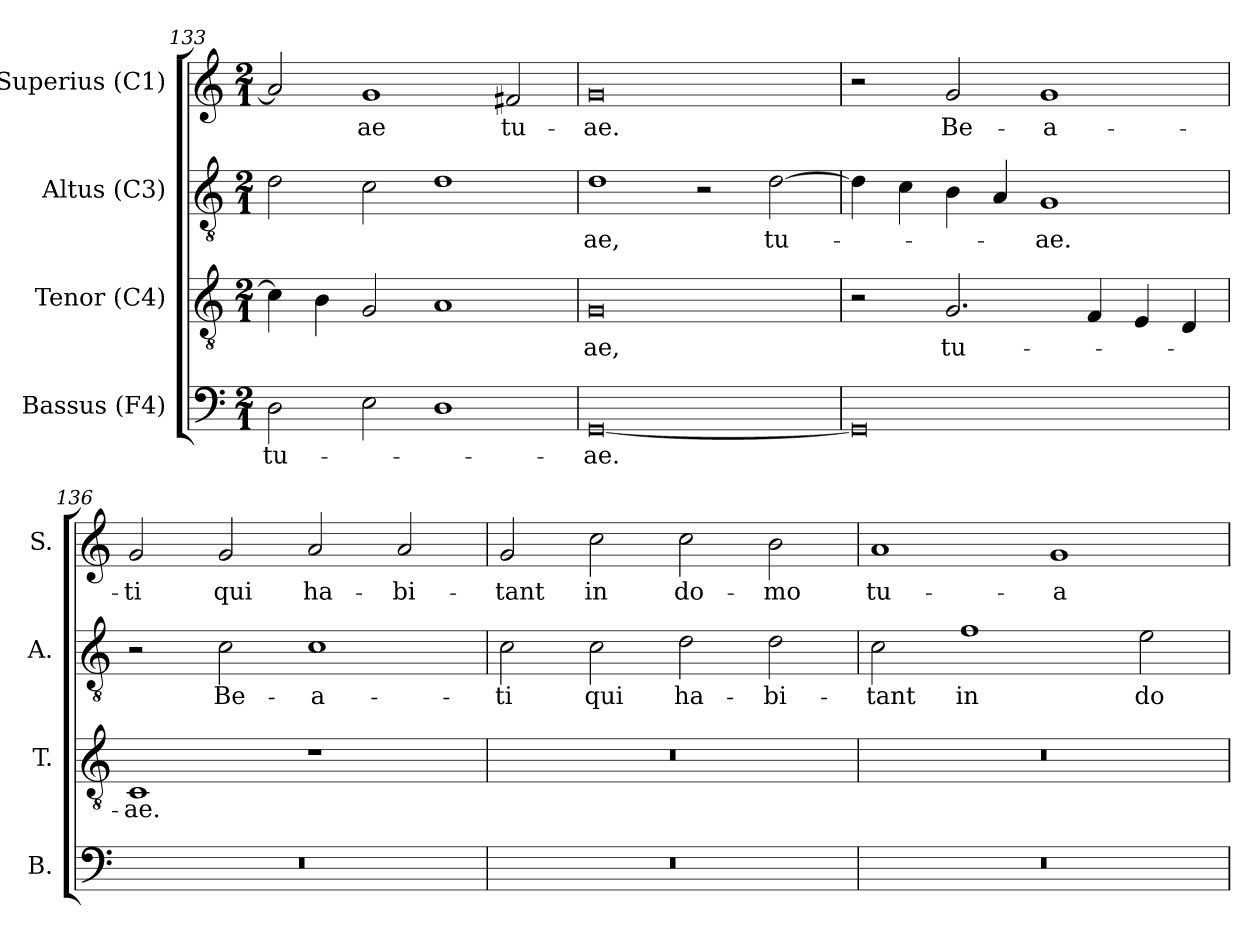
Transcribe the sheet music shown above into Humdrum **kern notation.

**kern	**text	**kern	**text	**kern	**text	**kern	**text
*part4	*part4	*part3	*part3	*part2	*part2	*part1	*part1
*staff4	*staff4	*staff3	*staff3	*staff2	*staff2	*staff1	*staff1
*I"Bassus (F4)	*	*I"Tenor (C4)	*	*I"Altus (C3)	*	*I"Superius (C1)	*
*I'B.	*	*I'T.	*	*I'A.	*	*I'S.	*
!!LO:LB:g=z
*clefF4	*	*clefGv2	*	*clefGv2	*	*clefG2	*
*	*	*ITrd7c12	*	*ITrd7c12	*	*	*
*k[]	*	*k[]	*	*k[]	*	*k[]	*
*C:	*	*C:	*	*C:	*	*C:	*
*M2/1	*	*M2/1	*	*M2/1	*	*M2/1	*
=133	=133	=133	=133	=133	=133	=133	=133
!	!LO:LY:b:color=#000000	!	!	!	!	!	!
2Di\	tu-	4Ci\]	.	2Di\	.	2ai/]	.
.	.	4BBi\	.	.	.	.	.
!	!	!	!	!	!	!	!LO:LY:b:color=#000000
2Ei\	.	2GGi/	.	2Ci\	.	1gi	-ae
1Di	.	1AAi	.	1Di	.	.	.
!	!	!	!	!	!	!	!LO:LY:b:color=#000000
.	.	.	.	.	.	2f#i/	tu-
=134	=134	=134	=134	=134	=134	=134	=134
!	!LO:LY:b:color=#000000	!	!	!	!	!	!
!	!	!	!LO:LY:b:color=#000000	!	!	!	!
!	!	!	!	!	!LO:LY:b:color=#000000	!	!
!	!	!	!	!	!	!	!LO:LY:b:color=#000000
[0GGi	-ae.	0GGi	-ae,	1Di	-ae,	0gi	-ae.
.	.	.	.	2r	.	.	.
!	!	!	!	!	!LO:LY:b:color=#000000	!	!
.	.	.	.	[2Di\	tu-	.	.
=135	=135	=135	=135	=135	=135	=135	=135
0GGi]	.	2r	.	4Di\]	.	2r	.
.	.	.	.	4Ci\	.	.	.
!	!	!	!LO:LY:b:color=#000000	!	!	!	!
!	!	!	!	!	!	!	!LO:LY:b:color=#000000
.	.	2.GGi/	tu-	4BBi\	.	2gi/	Be-
.	.	.	.	4AAi/	.	.	.
!	!	!	!	!	!LO:LY:b:color=#000000	!	!
!	!	!	!	!	!	!	!LO:LY:b:color=#000000
.	.	.	.	1GGi	-ae.	1gi	-a-
.	.	4FFi/	.	.	.	.	.
.	.	4EEi/	.	.	.	.	.
.	.	4DDi/	.	.	.	.	.
=136	=136	=136	=136	=136	=136	=136	=136
!LO:N:vis=1	!	!	!	!	!	!	!
!	!	!	!LO:LY:b:color=#000000	!	!	!	!
!	!	!	!	!	!	!	!LO:LY:b:color=#000000
0r	.	1CCi	-ae.	2r	.	2gi/	-ti
!	!	!	!	!	!LO:LY:b:color=#000000	!	!
!	!	!	!	!	!	!	!LO:LY:b:color=#000000
.	.	.	.	2Ci\	Be-	2gi/	qui
!	!	!	!	!	!LO:LY:b:color=#000000	!	!
!	!	!	!	!	!	!	!LO:LY:b:color=#000000
.	.	1r	.	1Ci	-a-	2ai/	ha-
!	!	!	!	!	!	!	!LO:LY:b:color=#000000
.	.	.	.	.	.	2ai/	-bi-
!!LO:PB:g=z
=137	=137	=137	=137	=137	=137	=137	=137
!LO:N:vis=1	!	!LO:N:vis=1	!	!	!	!	!
!	!	!	!	!	!LO:LY:b:color=#000000	!	!
!	!	!	!	!	!	!	!LO:LY:b:color=#000000
0r	.	0r	.	2Ci\	-ti	2gi/	-tant
!	!	!	!	!	!LO:LY:b:color=#000000	!	!
!	!	!	!	!	!	!	!LO:LY:b:color=#000000
.	.	.	.	2Ci\	qui	2cci\	in
!	!	!	!	!	!LO:LY:b:color=#000000	!	!
!	!	!	!	!	!	!	!LO:LY:b:color=#000000
.	.	.	.	2Di\	ha-	2cci\	do-
!	!	!	!	!	!LO:LY:b:color=#000000	!	!
!	!	!	!	!	!	!	!LO:LY:b:color=#000000
.	.	.	.	2Di\	-bi-	2bi\	-mo
=138	=138	=138	=138	=138	=138	=138	=138
!LO:N:vis=1	!	!LO:N:vis=1	!	!	!	!	!
!	!	!	!	!	!LO:LY:b:color=#000000	!	!
!	!	!	!	!	!	!	!LO:LY:b:color=#000000
0r	.	0r	.	2Ci\	-tant	1ai	tu-
!	!	!	!	!	!LO:LY:b:color=#000000	!	!
.	.	.	.	1Fi	in	.	.
!	!	!	!	!	!	!	!LO:LY:b:color=#000000
.	.	.	.	.	.	1gi	-a
!	!	!	!	!	!LO:LY:b:color=#000000	!	!
.	.	.	.	2Ei\	do-	.	.
=	=	=	=	=	=	=	=
*-	*-	*-	*-	*-	*-	*-	*-
